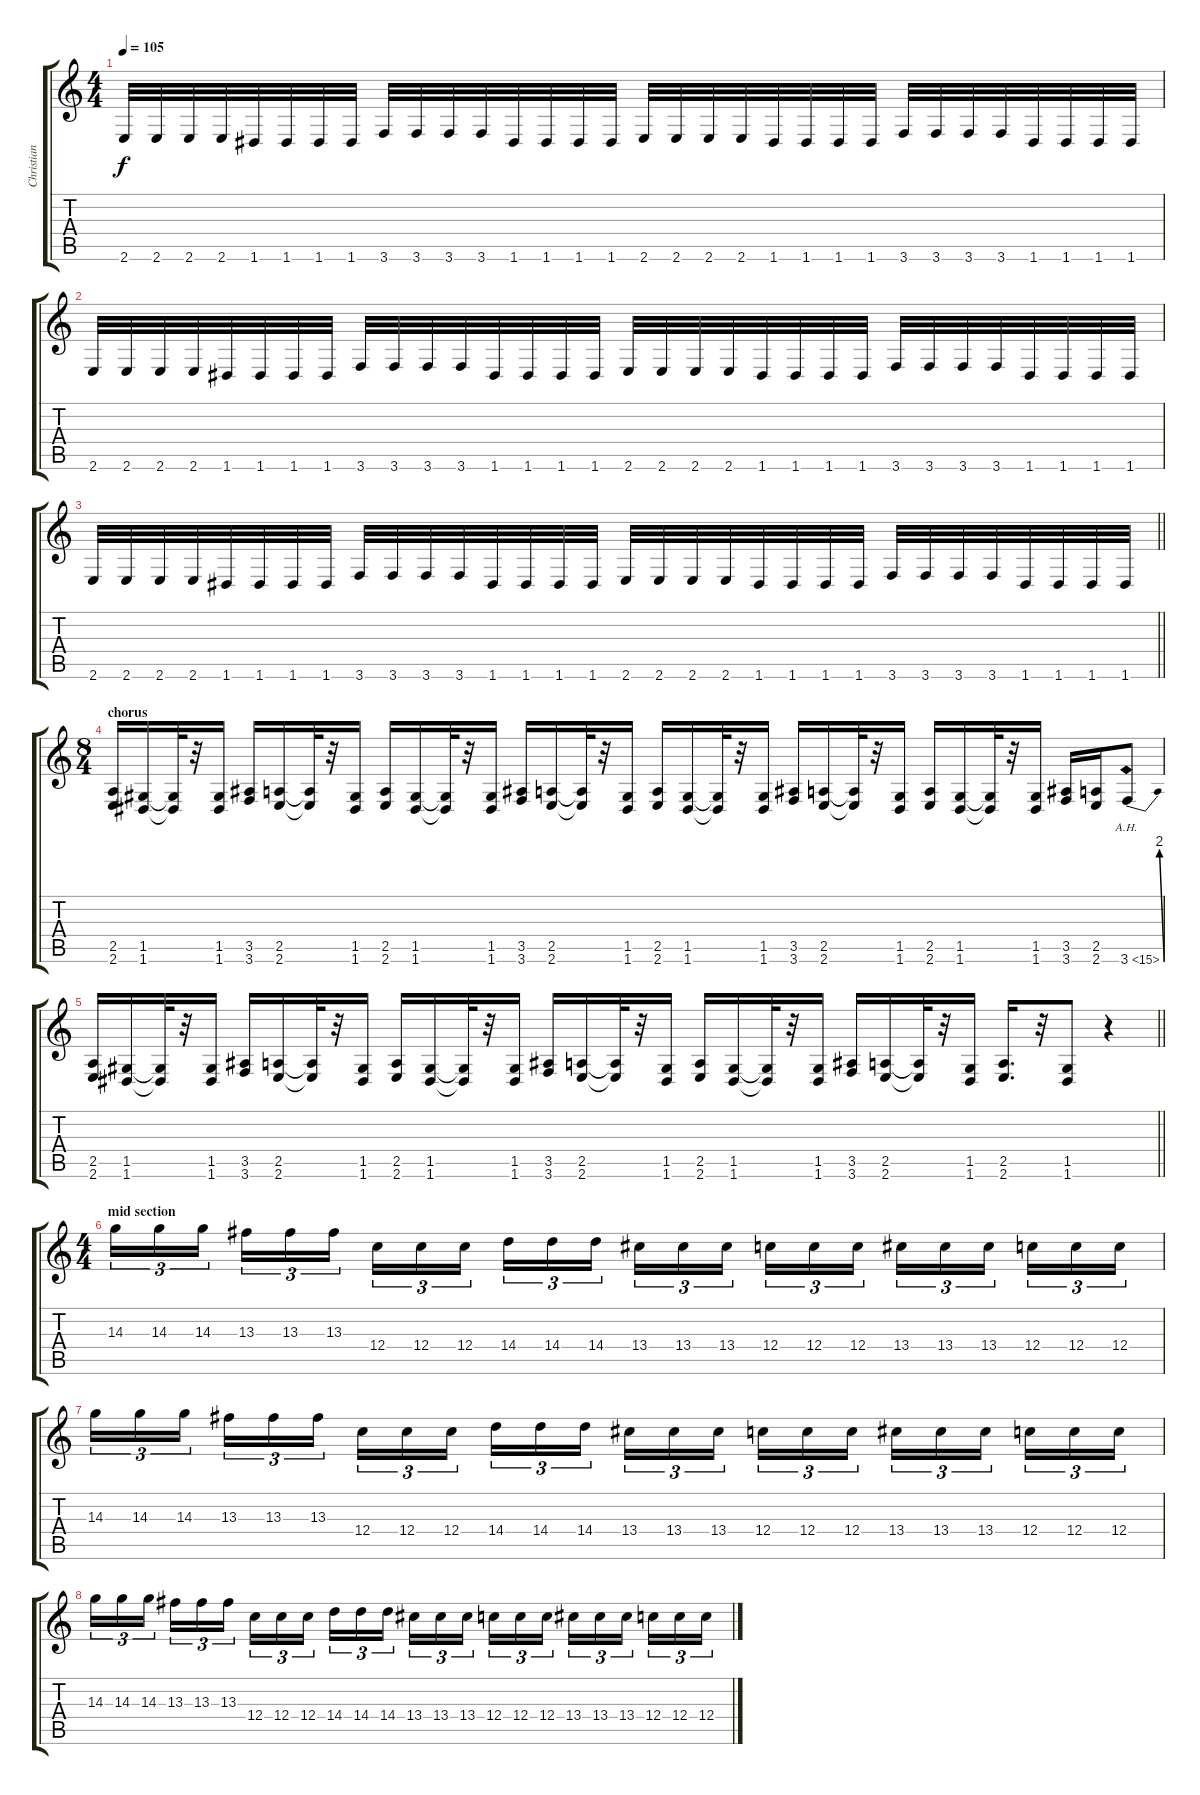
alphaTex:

\track ("Christian" "Christian") {instrument distortionguitar}
\staff {score tabs}
\tuning (D4 A3 F3 C3 G2 D2) {hide}
\ts (4 4)
\tempo 105
\clef g2
\ks c
2.6.32{dy f} 2.6.32 2.6.32 2.6.32 1.6.32 1.6.32 1.6.32 1.6.32 3.6.32 3.6.32 3.6.32 3.6.32 1.6.32 1.6.32 1.6.32 1.6.32 2.6.32 2.6.32 2.6.32 2.6.32 1.6.32 1.6.32 1.6.32 1.6.32 3.6.32 3.6.32 3.6.32 3.6.32 1.6.32 1.6.32 1.6.32 1.6.32 |
2.6.32 2.6.32 2.6.32 2.6.32 1.6.32 1.6.32 1.6.32 1.6.32 3.6.32 3.6.32 3.6.32 3.6.32 1.6.32 1.6.32 1.6.32 1.6.32 2.6.32 2.6.32 2.6.32 2.6.32 1.6.32 1.6.32 1.6.32 1.6.32 3.6.32 3.6.32 3.6.32 3.6.32 1.6.32 1.6.32 1.6.32 1.6.32 |
\barLineRight lightlight
2.6.32 2.6.32 2.6.32 2.6.32 1.6.32 1.6.32 1.6.32 1.6.32 3.6.32 3.6.32 3.6.32 3.6.32 1.6.32 1.6.32 1.6.32 1.6.32 2.6.32 2.6.32 2.6.32 2.6.32 1.6.32 1.6.32 1.6.32 1.6.32 3.6.32 3.6.32 3.6.32 3.6.32 1.6.32 1.6.32 1.6.32 1.6.32 |
\ts (8 4)
\section ("" "chorus")
(2.5 2.6).16 (1.5 1.6).16 (1.5{t} 1.6{t}).32 r.32 (1.5 1.6).16 (3.5 3.6).16 (2.5 2.6).16 (2.5{t} 2.6{t}).32 r.32 (1.5 1.6).16 (2.5 2.6).16 (1.5 1.6).16 (1.5{t} 1.6{t}).32 r.32 (1.5 1.6).16 (3.5 3.6).16 (2.5 2.6).16 (2.5{t} 2.6{t}).32 r.32 (1.5 1.6).16 (2.5 2.6).16 (1.5 1.6).16 (1.5{t} 1.6{t}).32 r.32 (1.5 1.6).16 (3.5 3.6).16 (2.5 2.6).16 (2.5{t} 2.6{t}).32 r.32 (1.5 1.6).16 (2.5 2.6).16 (1.5 1.6).16 (1.5{t} 1.6{t}).32 r.32 (1.5 1.6).16 (3.5 3.6).16 (2.5 2.6).16 3.6{be (bend 0 0 60 8) ah 12}.8 |
\barLineRight lightlight
(2.5 2.6).16 (1.5 1.6).16 (1.5{t} 1.6{t}).32 r.32 (1.5 1.6).16 (3.5 3.6).16 (2.5 2.6).16 (2.5{t} 2.6{t}).32 r.32 (1.5 1.6).16 (2.5 2.6).16 (1.5 1.6).16 (1.5{t} 1.6{t}).32 r.32 (1.5 1.6).16 (3.5 3.6).16 (2.5 2.6).16 (2.5{t} 2.6{t}).32 r.32 (1.5 1.6).16 (2.5 2.6).16 (1.5 1.6).16 (1.5{t} 1.6{t}).32 r.32 (1.5 1.6).16 (3.5 3.6).16 (2.5 2.6).16 (2.5{t} 2.6{t}).32 r.32 (1.5 1.6).16 (2.5 2.6).16{d} r.32 (1.5 1.6).8 r.4 |
\ts (4 4)
\section ("" "mid section")
14.3.16{tu (3 2)} 14.3.16{tu (3 2)} 14.3.16{tu (3 2) beam splitsecondary} 13.3.16{tu (3 2)} 13.3.16{tu (3 2)} 13.3.16{tu (3 2)} 12.4.16{tu (3 2)} 12.4.16{tu (3 2)} 12.4.16{tu (3 2) beam splitsecondary} 14.4.16{tu (3 2)} 14.4.16{tu (3 2)} 14.4.16{tu (3 2)} 13.4.16{tu (3 2)} 13.4.16{tu (3 2)} 13.4.16{tu (3 2) beam splitsecondary} 12.4.16{tu (3 2)} 12.4.16{tu (3 2)} 12.4.16{tu (3 2)} 13.4.16{tu (3 2)} 13.4.16{tu (3 2)} 13.4.16{tu (3 2) beam splitsecondary} 12.4.16{tu (3 2)} 12.4.16{tu (3 2)} 12.4.16{tu (3 2)} |
14.3.16{tu (3 2)} 14.3.16{tu (3 2)} 14.3.16{tu (3 2) beam splitsecondary} 13.3.16{tu (3 2)} 13.3.16{tu (3 2)} 13.3.16{tu (3 2)} 12.4.16{tu (3 2)} 12.4.16{tu (3 2)} 12.4.16{tu (3 2) beam splitsecondary} 14.4.16{tu (3 2)} 14.4.16{tu (3 2)} 14.4.16{tu (3 2)} 13.4.16{tu (3 2)} 13.4.16{tu (3 2)} 13.4.16{tu (3 2) beam splitsecondary} 12.4.16{tu (3 2)} 12.4.16{tu (3 2)} 12.4.16{tu (3 2)} 13.4.16{tu (3 2)} 13.4.16{tu (3 2)} 13.4.16{tu (3 2) beam splitsecondary} 12.4.16{tu (3 2)} 12.4.16{tu (3 2)} 12.4.16{tu (3 2)} |
14.3.16{tu (3 2)} 14.3.16{tu (3 2)} 14.3.16{tu (3 2) beam splitsecondary} 13.3.16{tu (3 2)} 13.3.16{tu (3 2)} 13.3.16{tu (3 2)} 12.4.16{tu (3 2)} 12.4.16{tu (3 2)} 12.4.16{tu (3 2) beam splitsecondary} 14.4.16{tu (3 2)} 14.4.16{tu (3 2)} 14.4.16{tu (3 2)} 13.4.16{tu (3 2)} 13.4.16{tu (3 2)} 13.4.16{tu (3 2) beam splitsecondary} 12.4.16{tu (3 2)} 12.4.16{tu (3 2)} 12.4.16{tu (3 2)} 13.4.16{tu (3 2)} 13.4.16{tu (3 2)} 13.4.16{tu (3 2) beam splitsecondary} 12.4.16{tu (3 2)} 12.4.16{tu (3 2)} 12.4.16{tu (3 2)}
